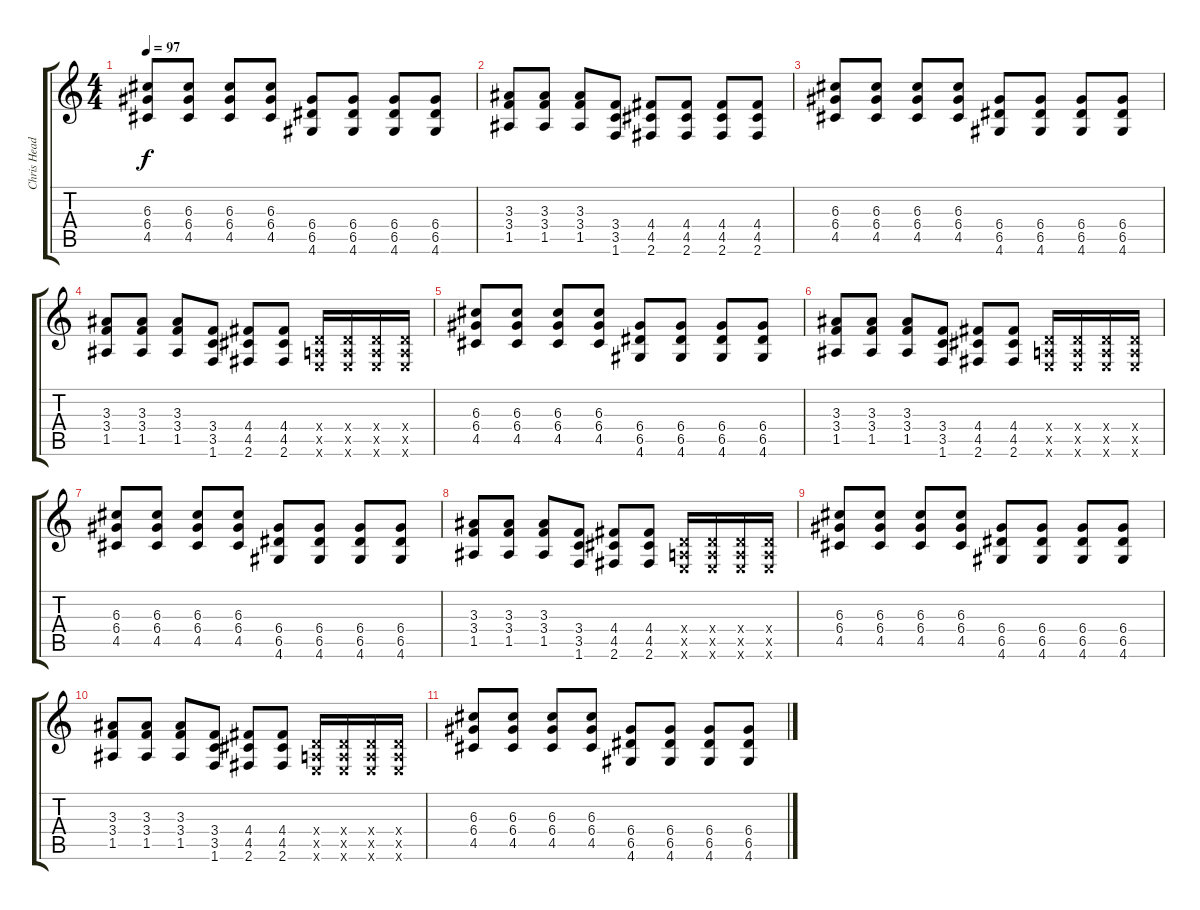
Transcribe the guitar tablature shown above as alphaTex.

\track ("Chris Head" "Chris Head") {instrument distortionguitar}
\staff {score tabs}
\tuning (E4 B3 G3 D3 A2 E2) {hide}
\ts (4 4)
\tempo 97
\clef g2
\ks c
(6.3 6.4 4.5).8{dy f} (6.3 6.4 4.5).8 (6.3 6.4 4.5).8 (6.3 6.4 4.5).8 (6.4 6.5 4.6).8 (6.4 6.5 4.6).8 (6.4 6.5 4.6).8 (6.4 6.5 4.6).8 |
(3.3 3.4 1.5).8 (3.3 3.4 1.5).8 (3.3 3.4 1.5).8 (3.4 3.5 1.6).8 (4.4 4.5 2.6).8 (4.4 4.5 2.6).8 (4.4 4.5 2.6).8 (4.4 4.5 2.6).8 |
(6.3 6.4 4.5).8 (6.3 6.4 4.5).8 (6.3 6.4 4.5).8 (6.3 6.4 4.5).8 (6.4 6.5 4.6).8 (6.4 6.5 4.6).8 (6.4 6.5 4.6).8 (6.4 6.5 4.6).8 |
(3.3 3.4 1.5).8 (3.3 3.4 1.5).8 (3.3 3.4 1.5).8 (3.4 3.5 1.6).8 (4.4 4.5 2.6).8 (4.4 4.5 2.6).8 (0.4{x} 0.5{x} 0.6{x}).16 (0.4{x} 0.5{x} 0.6{x}).16 (0.4{x} 0.5{x} 0.6{x}).16 (0.4{x} 0.5{x} 0.6{x}).16 |
(6.3 6.4 4.5).8 (6.3 6.4 4.5).8 (6.3 6.4 4.5).8 (6.3 6.4 4.5).8 (6.4 6.5 4.6).8 (6.4 6.5 4.6).8 (6.4 6.5 4.6).8 (6.4 6.5 4.6).8 |
(3.3 3.4 1.5).8 (3.3 3.4 1.5).8 (3.3 3.4 1.5).8 (3.4 3.5 1.6).8 (4.4 4.5 2.6).8 (4.4 4.5 2.6).8 (0.4{x} 0.5{x} 0.6{x}).16 (0.4{x} 0.5{x} 0.6{x}).16 (0.4{x} 0.5{x} 0.6{x}).16 (0.4{x} 0.5{x} 0.6{x}).16 |
(6.3 6.4 4.5).8 (6.3 6.4 4.5).8 (6.3 6.4 4.5).8 (6.3 6.4 4.5).8 (6.4 6.5 4.6).8 (6.4 6.5 4.6).8 (6.4 6.5 4.6).8 (6.4 6.5 4.6).8 |
(3.3 3.4 1.5).8 (3.3 3.4 1.5).8 (3.3 3.4 1.5).8 (3.4 3.5 1.6).8 (4.4 4.5 2.6).8 (4.4 4.5 2.6).8 (0.4{x} 0.5{x} 0.6{x}).16 (0.4{x} 0.5{x} 0.6{x}).16 (0.4{x} 0.5{x} 0.6{x}).16 (0.4{x} 0.5{x} 0.6{x}).16 |
(6.3 6.4 4.5).8 (6.3 6.4 4.5).8 (6.3 6.4 4.5).8 (6.3 6.4 4.5).8 (6.4 6.5 4.6).8 (6.4 6.5 4.6).8 (6.4 6.5 4.6).8 (6.4 6.5 4.6).8 |
(3.3 3.4 1.5).8 (3.3 3.4 1.5).8 (3.3 3.4 1.5).8 (3.4 3.5 1.6).8 (4.4 4.5 2.6).8 (4.4 4.5 2.6).8 (0.4{x} 0.5{x} 0.6{x}).16 (0.4{x} 0.5{x} 0.6{x}).16 (0.4{x} 0.5{x} 0.6{x}).16 (0.4{x} 0.5{x} 0.6{x}).16 |
(6.3 6.4 4.5).8 (6.3 6.4 4.5).8 (6.3 6.4 4.5).8 (6.3 6.4 4.5).8 (6.4 6.5 4.6).8 (6.4 6.5 4.6).8 (6.4 6.5 4.6).8 (6.4 6.5 4.6).8
